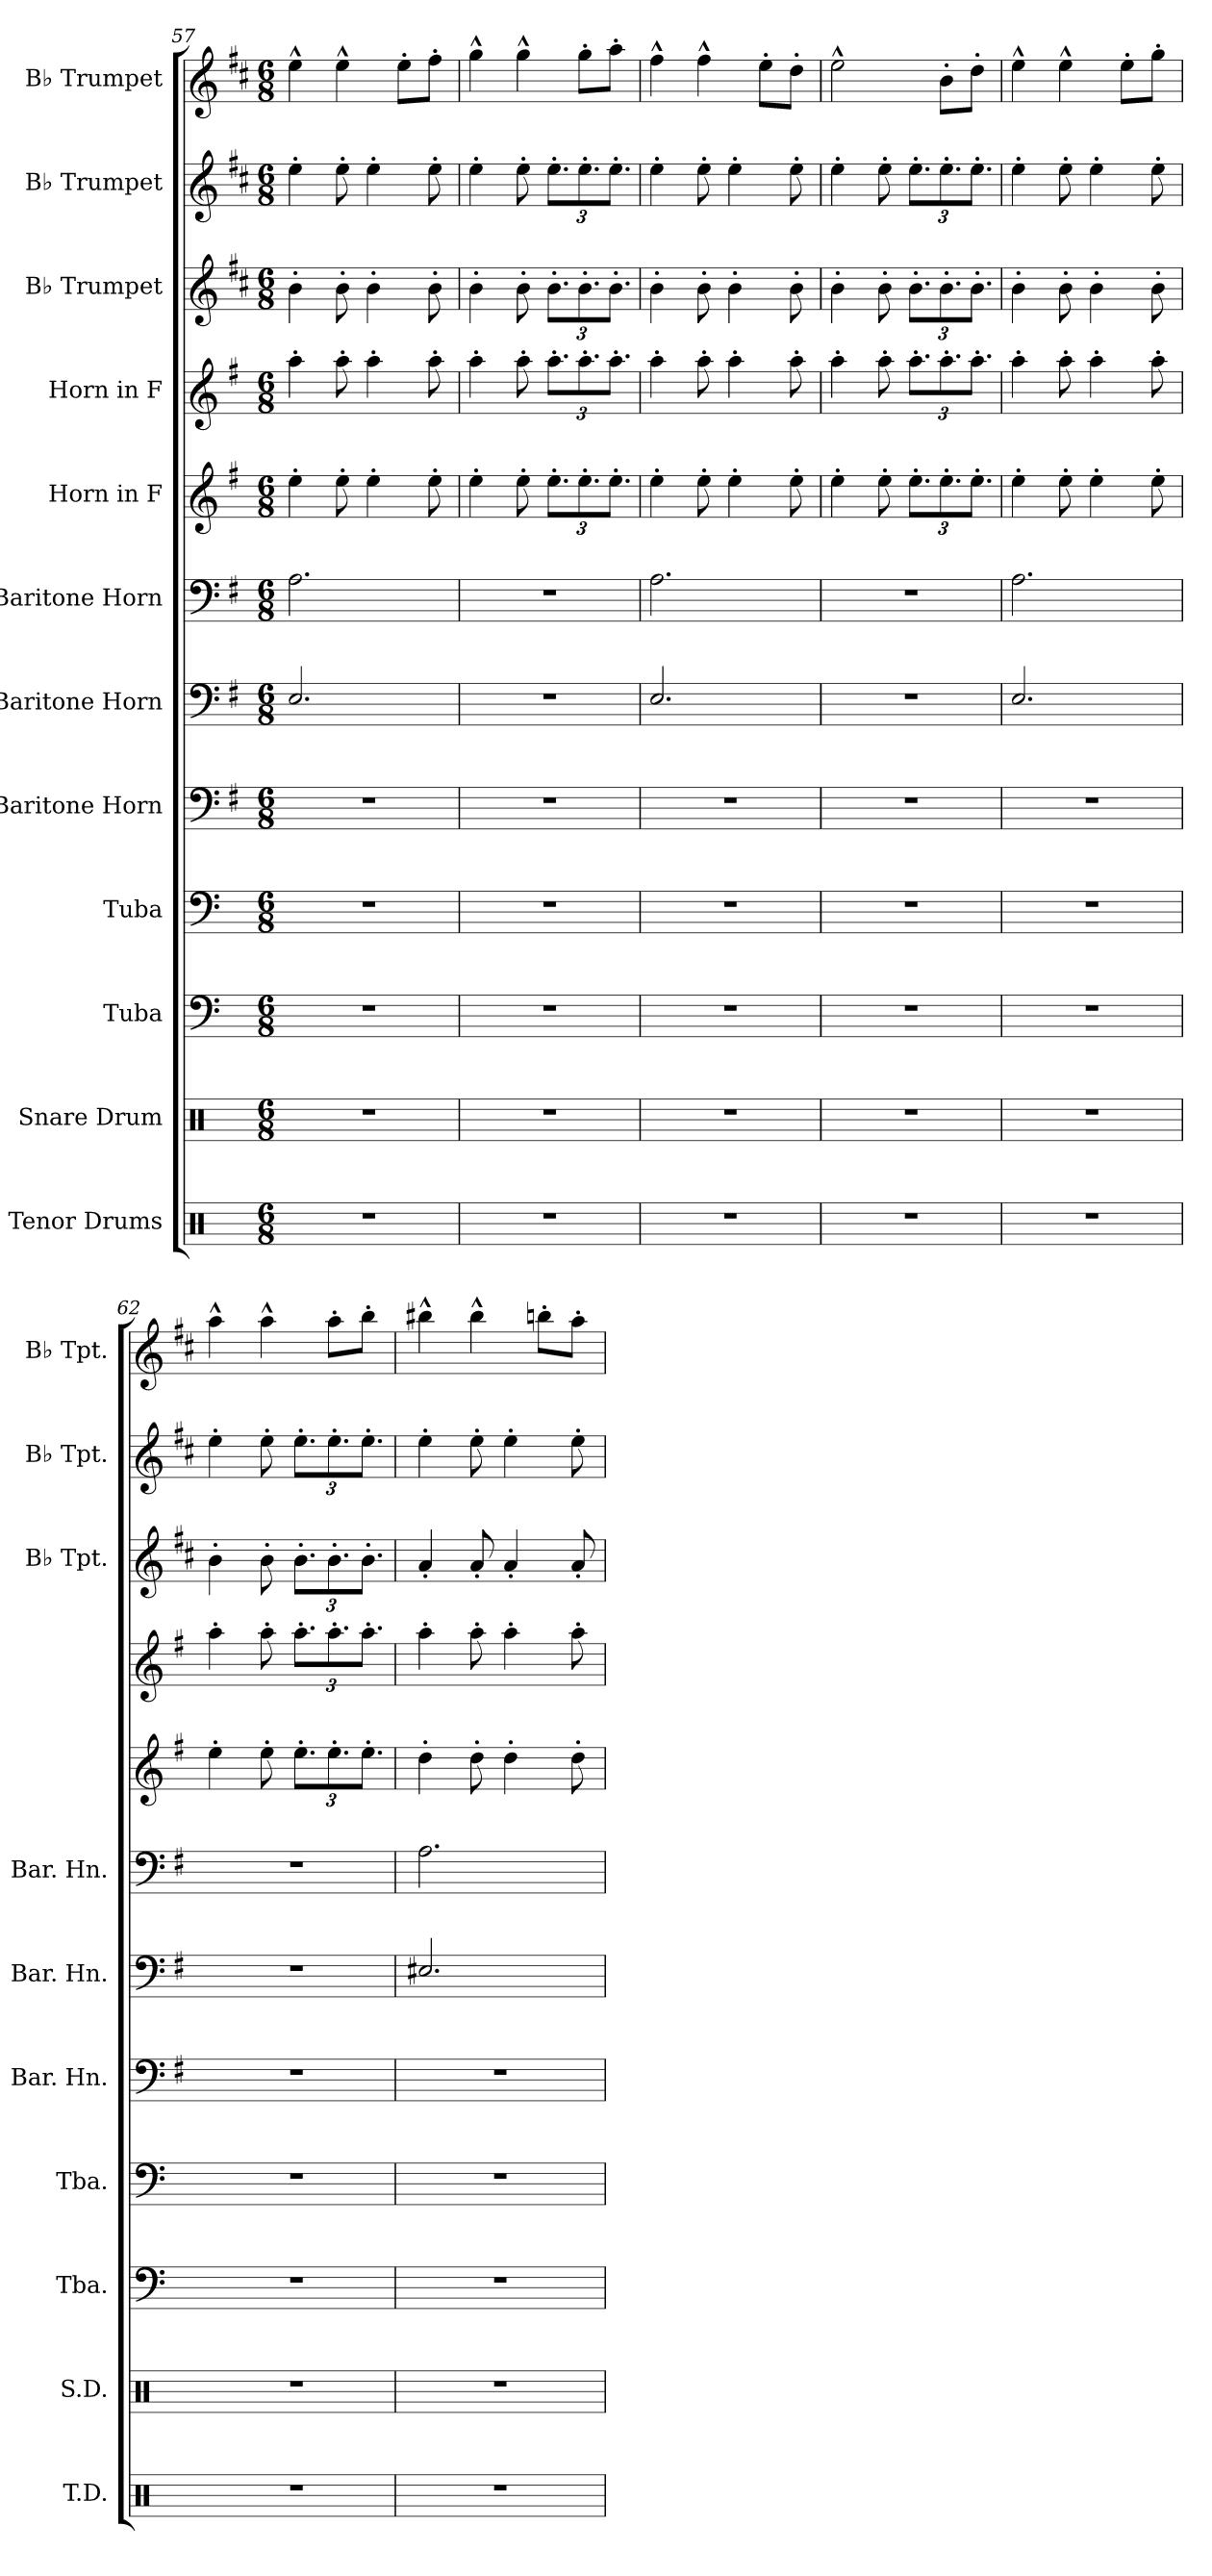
**kern	**kern	**kern	**kern	**kern	**kern	**kern	**kern	**kern	**kern	**kern	**kern
*part12	*part11	*part10	*part9	*part8	*part7	*part6	*part5	*part4	*part3	*part2	*part1
*staff12	*staff11	*staff10	*staff9	*staff8	*staff7	*staff6	*staff5	*staff4	*staff3	*staff2	*staff1
*I"Tenor Drums	*I"Snare Drum	*I"Tuba	*I"Tuba	*I"Baritone Horn	*I"Baritone Horn	*I"Baritone Horn	*I"Horn in F	*I"Horn in F	*I"B♭ Trumpet	*I"B♭ Trumpet	*I"B♭ Trumpet
*I'T.D.	*I'S.D.	*I'Tba.	*I'Tba.	*I'Bar. Hn.	*I'Bar. Hn.	*I'Bar. Hn.	*	*	*I'B♭ Tpt.	*I'B♭ Tpt.	*I'B♭ Tpt.
*clefX	*clefX	*clefF4	*clefF4	*clefF4	*clefF4	*clefF4	*clefG2	*clefG2	*clefG2	*clefG2	*clefG2
*	*	*	*	*ITrd4c7	*ITrd4c7	*ITrd4c7	*ITrd4c7	*ITrd4c7	*ITrd1c2	*ITrd1c2	*ITrd1c2
*k[]	*k[]	*k[]	*k[]	*k[]	*k[]	*k[]	*k[]	*k[]	*k[]	*k[]	*k[]
*M6/8	*M6/8	*M6/8	*M6/8	*M6/8	*M6/8	*M6/8	*M6/8	*M6/8	*M6/8	*M6/8	*M6/8
=57	=57	=57	=57	=57	=57	=57	=57	=57	=57	=57	=57
2.r	2.r	2.r	2.r	2.r	2.AA/	2.D\	4a'\	4dd'\	4a'\	4dd'\	4dd^^\
.	.	.	.	.	.	.	8a'\	8dd'\	8a'\	8dd'\	4dd^^\
.	.	.	.	.	.	.	4a'\	4dd'\	4a'\	4dd'\	.
.	.	.	.	.	.	.	.	.	.	.	8dd'\L
.	.	.	.	.	.	.	8a'\	8dd'\	8a'\	8dd'\	8ee'\J
!!LO:PB:g=z
=58	=58	=58	=58	=58	=58	=58	=58	=58	=58	=58	=58
2.r	2.r	2.r	2.r	2.r	2.r	2.r	4a'\	4dd'\	4a'\	4dd'\	4ff^^\
.	.	.	.	.	.	.	8a'\	8dd'\	8a'\	8dd'\	4ff^^\
*	*	*	*	*	*	*	*Xbrackettup	*Xbrackettup	*Xbrackettup	*Xbrackettup	*
.	.	.	.	.	.	.	12.a'\L	12.dd'\L	12.a'\L	12.dd'\L	.
.	.	.	.	.	.	.	12.a'\	12.dd'\	12.a'\	12.dd'\	8ff'\L
.	.	.	.	.	.	.	12.a'\J	12.dd'\J	12.a'\J	12.dd'\J	8gg'\J
=59	=59	=59	=59	=59	=59	=59	=59	=59	=59	=59	=59
2.r	2.r	2.r	2.r	2.r	2.AA/	2.D\	4a'\	4dd'\	4a'\	4dd'\	4ee^^\
.	.	.	.	.	.	.	8a'\	8dd'\	8a'\	8dd'\	4ee^^\
.	.	.	.	.	.	.	4a'\	4dd'\	4a'\	4dd'\	.
.	.	.	.	.	.	.	.	.	.	.	8dd'\L
.	.	.	.	.	.	.	8a'\	8dd'\	8a'\	8dd'\	8cc'\J
=60	=60	=60	=60	=60	=60	=60	=60	=60	=60	=60	=60
2.r	2.r	2.r	2.r	2.r	2.r	2.r	4a'\	4dd'\	4a'\	4dd'\	2dd^^\
.	.	.	.	.	.	.	8a'\	8dd'\	8a'\	8dd'\	.
.	.	.	.	.	.	.	12.a'\L	12.dd'\L	12.a'\L	12.dd'\L	.
.	.	.	.	.	.	.	12.a'\	12.dd'\	12.a'\	12.dd'\	8a'\L
.	.	.	.	.	.	.	12.a'\J	12.dd'\J	12.a'\J	12.dd'\J	8cc'\J
=61	=61	=61	=61	=61	=61	=61	=61	=61	=61	=61	=61
2.r	2.r	2.r	2.r	2.r	2.AA/	2.D\	4a'\	4dd'\	4a'\	4dd'\	4dd^^\
.	.	.	.	.	.	.	8a'\	8dd'\	8a'\	8dd'\	4dd^^\
.	.	.	.	.	.	.	4a'\	4dd'\	4a'\	4dd'\	.
.	.	.	.	.	.	.	.	.	.	.	8dd'\L
.	.	.	.	.	.	.	8a'\	8dd'\	8a'\	8dd'\	8ff'\J
=62	=62	=62	=62	=62	=62	=62	=62	=62	=62	=62	=62
2.r	2.r	2.r	2.r	2.r	2.r	2.r	4a'\	4dd'\	4a'\	4dd'\	4gg^^\
.	.	.	.	.	.	.	8a'\	8dd'\	8a'\	8dd'\	4gg^^\
.	.	.	.	.	.	.	12.a'\L	12.dd'\L	12.a'\L	12.dd'\L	.
.	.	.	.	.	.	.	12.a'\	12.dd'\	12.a'\	12.dd'\	8gg'\L
.	.	.	.	.	.	.	12.a'\J	12.dd'\J	12.a'\J	12.dd'\J	8aa'\J
=63	=63	=63	=63	=63	=63	=63	=63	=63	=63	=63	=63
2.r	2.r	2.r	2.r	2.r	2.AA#X/	2.D\	4g'\	4dd'\	4g'/	4dd'\	4aa#X^^\
.	.	.	.	.	.	.	8g'\	8dd'\	8g'/	8dd'\	4aa#^^\
.	.	.	.	.	.	.	4g'\	4dd'\	4g'/	4dd'\	.
.	.	.	.	.	.	.	.	.	.	.	8aan'\L
.	.	.	.	.	.	.	8g'\	8dd'\	8g'/	8dd'\	8gg'\J
=	=	=	=	=	=	=	=	=	=	=	=
*-	*-	*-	*-	*-	*-	*-	*-	*-	*-	*-	*-
